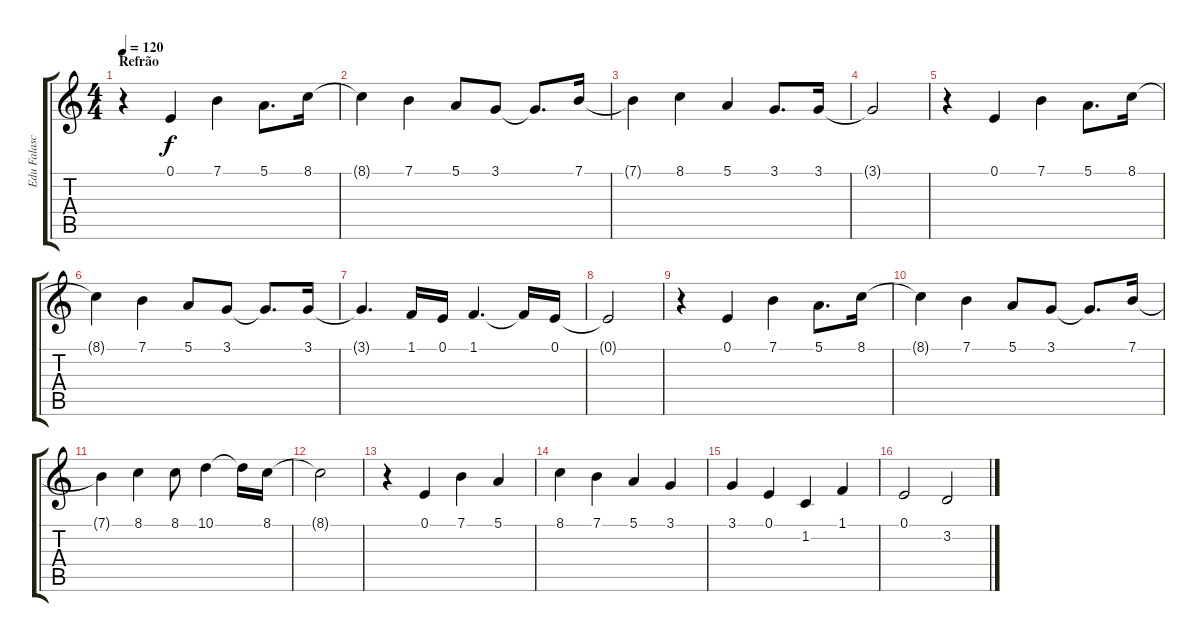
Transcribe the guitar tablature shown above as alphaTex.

\track ("Edu Falaschi" "Edu Falasc") {instrument synthvoice}
\staff {score tabs}
\tuning (E4 B3 G3 D3 A2 E2) {hide}
\ts (4 4)
\section ("" "Refrão")
\tempo 120
\clef g2
\ks c
r.4{dy f} 0.1.4 7.1.4 5.1.8{d} 8.1.16 |
8.1{t}.4 7.1.4 5.1.8 3.1.8 3.1{t}.8{d} 7.1.16 |
7.1{t}.4 8.1.4 5.1.4 3.1.8{d} 3.1.16 |
3.1{t}.2 |
r.4 0.1.4 7.1.4 5.1.8{d} 8.1.16 |
8.1{t}.4 7.1.4 5.1.8 3.1.8 3.1{t}.8{d} 3.1.16 |
3.1{t}.4{d} 1.1.16 0.1.16 1.1.4{d} 1.1{t}.16 0.1.16 |
0.1{t}.2 |
r.4 0.1.4 7.1.4 5.1.8{d} 8.1.16 |
8.1{t}.4 7.1.4 5.1.8 3.1.8 3.1{t}.8{d} 7.1.16 |
7.1{t}.4 8.1.4 8.1.8 10.1.4 10.1{t}.16 8.1.16 |
8.1{t}.2 |
r.4 0.1.4 7.1.4 5.1.4 |
8.1.4 7.1.4 5.1.4 3.1.4 |
3.1.4 0.1.4 1.2.4 1.1.4 |
0.1.2 3.2.2
